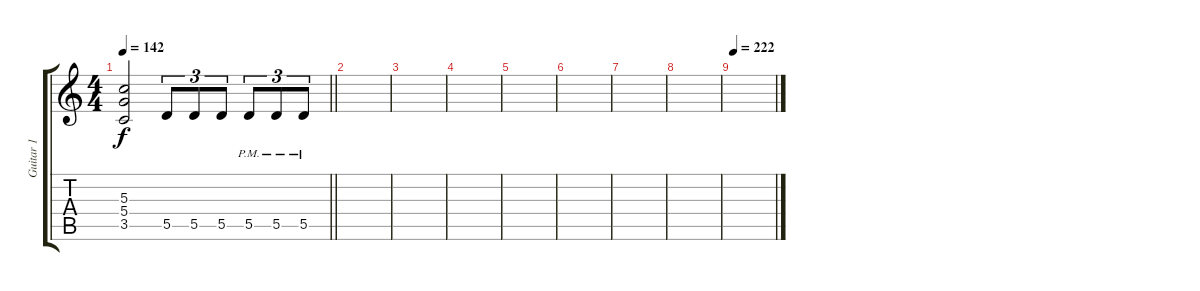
\track ("Guitar 1" "Guitar 1") {instrument distortionguitar}
\staff {score tabs}
\tuning (E4 B3 G3 D3 A2 D2) {hide}
\ts (4 4)
\tempo 142
\clef g2
\barLineRight lightlight
\ks c
(5.3{t} 5.4{t} 3.5{t}).2{dy f} 5.5.8{tu (3 2)} 5.5.8{tu (3 2)} 5.5.8{tu (3 2)} 5.5{pm}.8{tu (3 2)} 5.5{pm}.8{tu (3 2)} 5.5{pm}.8{tu (3 2)} |
\section ("" "")
|
|
|
|
|
|
|
\tempo 222
